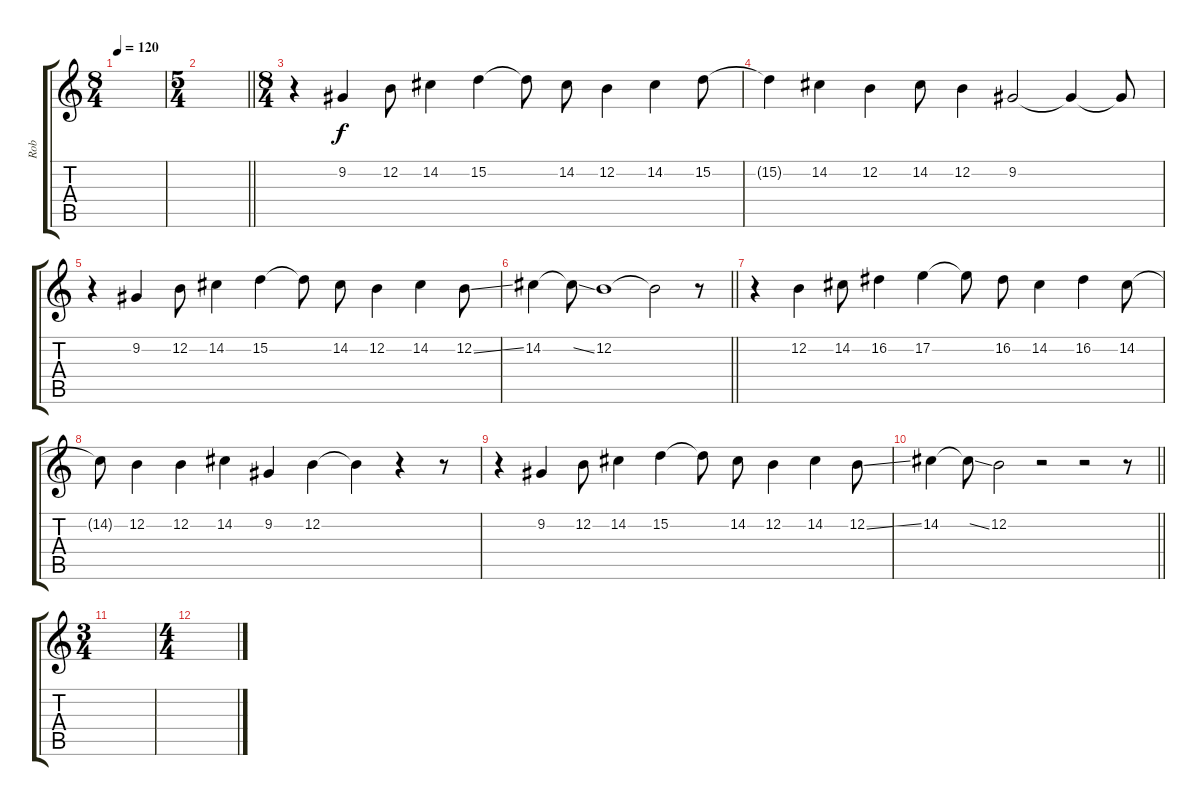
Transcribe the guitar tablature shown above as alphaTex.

\track ("Rob" "Rob") {instrument violin}
\staff {score tabs}
\tuning (E4 B3 G3 D3 A2 E2) {hide}
\ts (8 4)
\tempo 120
\clef g2
\ks c
|
\ts (5 4)
\barLineRight lightlight
|
\ts (8 4)
r.4 9.2.4 12.2.8 14.2.4 15.2.4 15.2{t}.8 14.2.8 12.2.4 14.2.4 15.2.8 |
15.2{t}.4 14.2.4 12.2.4 14.2.8 12.2.4 9.2.2 9.2{t}.4 9.2{t}.8 |
r.4 9.2.4 12.2.8 14.2.4 15.2.4 15.2{t}.8 14.2.8 12.2.4 14.2.4 12.2{ss}.8 |
\barLineRight lightlight
14.2.4 14.2{ss t}.8 12.2.1 12.2{t}.2 r.8 |
r.4 12.2.4 14.2.8 16.2.4 17.2.4 17.2{t}.8 16.2.8 14.2.4 16.2.4 14.2.8 |
14.2{t}.8 12.2.4 12.2.4 14.2.4 9.2.4 12.2.4 12.2{t}.4 r.4 r.8 |
r.4 9.2.4 12.2.8 14.2.4 15.2.4 15.2{t}.8 14.2.8 12.2.4 14.2.4 12.2{ss}.8 |
\barLineRight lightlight
14.2.4 14.2{ss t}.8 12.2.2 r.2 r.2 r.8 |
\ts (3 4)
|
\ts (4 4)
